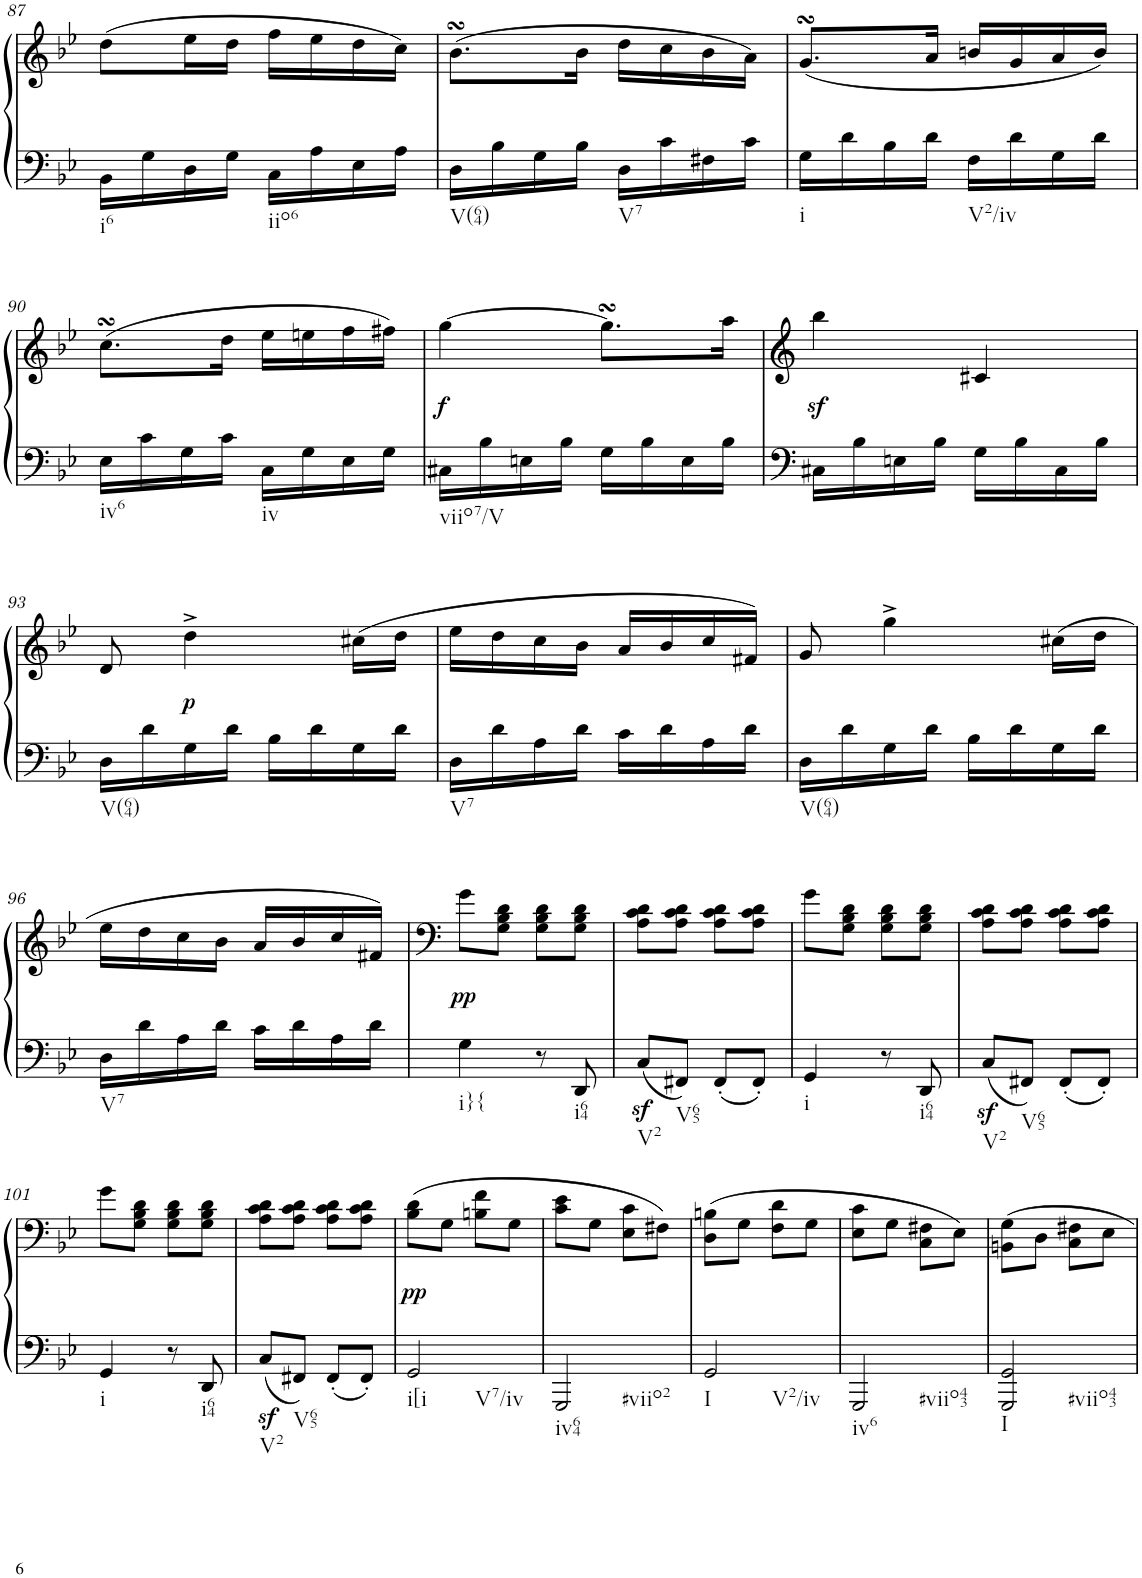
**kern	**kern	**dynam
*part1	*part1	*part1
*staff2	*staff1	*staff1/2
*I"Klavier linke Hand	*	*
!!LO:PB:g=z
*clefG2	*clefG2	*
*k[b-e-]	*k[b-e-]	*
*M2/4	*M2/4	*
=87	=87	=87
!LO:TX:b:t=i6	!	!
16BB-\LL	(8dd\L	.
16G\	.	.
16D\	16ee-\L	.
16G\JJ	16dd\JJ	.
!LO:TX:b:t=iio6	!	!
16C\LL	16ff\LL	.
16A\	16ee-\	.
16E-\	16dd\	.
16A\JJ	16cc\JJ)	.
=88	=88	=88
!LO:TX:b:t=V(64)	!	!
16D\LL	(8.b-sSSs\L	.
16B-\	.	.
16G\	.	.
16B-\JJ	16b-\Jk	.
!LO:TX:b:t=V7	!	!
16D\LL	16dd\LL	.
16c\	16cc\	.
16F#X\	16b-\	.
16c\JJ	16a\JJ)	.
=89	=89	=89
!LO:TX:b:t=i	!	!
16G\LL	(8.gsSSS/L	.
16d\	.	.
16B-\	.	.
16d\JJ	16a/Jk	.
!LO:TX:b:t=V2/iv	!	!
16F\LL	16bn/LL	.
16d\	16g/	.
16G\	16a/	.
16d\JJ	16b/JJ)	.
!!LO:LB:g=z
=90	=90	=90
!LO:TX:b:t=iv6	!	!
16E-\LL	(8.ccsSSS\L	.
16c\	.	.
16G\	.	.
16c\JJ	16dd\Jk	.
!LO:TX:b:t=iv	!	!
16C\LL	16ee-\LL	.
16G\	16een\	.
16E-\	16ff\	.
16G\JJ	16ff#X\JJ)	.
=91	=91	=91
!LO:TX:b:t=viio7/V	!	!
!	!	!LO:DY:b
16C#X\LL	[4gg\	f
16B-\	.	.
16En\	.	.
16B-\JJ	.	.
16G\LL	8.ggsSSS\L]	.
16B-\	.	.
16E\	.	.
16B-\JJ	16aa\Jk	.
=92	=92	=92
16C#X\LL	4bb-z<\	.
16B-\	.	.
16En\	.	.
16B-\JJ	.	.
16G\LL	4c#X/	.
16B-\	.	.
16C#\	.	.
16B-\JJ	.	.
!!LO:LB:g=z
=93	=93	=93
!LO:TX:b:t=V(64)	!	!
16D\LL	8d/	.
16d\	.	.
!	!	!LO:DY:b
16G\	4dd^\	p
16d\JJ	.	.
16B-\LL	.	.
16d\	.	.
16G\	(16cc#X\LL	.
16d\JJ	16dd\JJ	.
=94	=94	=94
!LO:TX:b:t=V7	!	!
16D\LL	16ee-\LL	.
16d\	16dd\	.
16A\	16cc\	.
16d\JJ	16b-\JJ	.
16c\LL	16a/LL	.
16d\	16b-/	.
16A\	16cc/	.
16d\JJ	16f#X/JJ)	.
=95	=95	=95
!LO:TX:b:t=V(64)	!	!
16D\LL	8g/	.
16d\	.	.
16G\	4gg^\	.
16d\JJ	.	.
16B-\LL	.	.
16d\	.	.
16G\	(16cc#X\LL	.
16d\JJ	16dd\JJ	.
!!LO:LB:g=z
=96	=96	=96
!LO:TX:b:t=V7	!	!
16D\LL	16ee-\LL	.
16d\	16dd\	.
16A\	16cc\	.
16d\JJ	16b-\JJ	.
16c\LL	16a/LL	.
16d\	16b-/	.
16A\	16cc/	.
16d\JJ	16f#X/JJ)	.
=97	=97	=97
!LO:TX:b:t=i}{	!	!
!	!	!LO:DY:b
4G\	8g\L	pp
.	8G\ 8B-\ 8d\J	.
8r	8G\ 8B-\ 8d\L	.
!LO:TX:b:t=i64	!	!
8DD/	8G\ 8B-\ 8d\J	.
=98	=98	=98
!LO:TX:b:t=V2	!	!
8Cz</L	8A\ 8c\ 8d\L	.
!LO:TX:b:t=V65	!	!
8FF#X/J	8A\ 8c\ 8d\J	.
8FF#'/L	8A\ 8c\ 8d\L	.
8FF#'/J	8A\ 8c\ 8d\J	.
=99	=99	=99
!LO:TX:b:t=i	!	!
4GG/	8g\L	.
.	8G\ 8B-\ 8d\J	.
8r	8G\ 8B-\ 8d\L	.
!LO:TX:b:t=i64	!	!
8DD/	8G\ 8B-\ 8d\J	.
=100	=100	=100
!LO:TX:b:t=V2	!	!
8Cz</L	8A\ 8c\ 8d\L	.
!LO:TX:b:t=V65	!	!
8FF#X/J	8A\ 8c\ 8d\J	.
8FF#'/L	8A\ 8c\ 8d\L	.
8FF#'/J	8A\ 8c\ 8d\J	.
!!LO:LB:g=z
=101	=101	=101
!LO:TX:b:t=i	!	!
4GG/	8g\L	.
.	8G\ 8B-\ 8d\J	.
8r	8G\ 8B-\ 8d\L	.
!LO:TX:b:t=i64	!	!
8DD/	8G\ 8B-\ 8d\J	.
=102	=102	=102
!LO:TX:b:t=V2	!	!
8Cz</L	8A\ 8c\ 8d\L	.
!LO:TX:b:t=V65	!	!
8FF#X/J	8A\ 8c\ 8d\J	.
8FF#'/L	8A\ 8c\ 8d\L	.
8FF#'/J	8A\ 8c\ 8d\J	.
=103	=103	=103
!LO:TX:b:t=i[i	!	!
!LO:TX:b:t=V7/iv	!	!
!	!	!LO:DY:b
2GG/	(8B-\ 8d\L	pp
.	8G\J	.
.	8Bn\ 8f\L	.
.	8G\J	.
=104	=104	=104
!LO:TX:b:t=iv64	!	!
!LO:TX:b:t=#viio2	!	!
2GGG/	8c\ 8e-\L	.
.	8G\J	.
.	8E-\ 8c\L	.
.	8F#X\J)	.
=105	=105	=105
!LO:TX:b:t=I	!	!
!LO:TX:b:t=V2/iv	!	!
2GG/	(8D\ 8Bn\L	.
.	8G\J	.
.	8F\ 8d\L	.
.	8G\J	.
=106	=106	=106
!LO:TX:b:t=iv6	!	!
!LO:TX:b:t=#viio43	!	!
2GGG/	8E-\ 8c\L	.
.	8G\J	.
.	8C\ 8F#X\L	.
.	8E-\J)	.
=107	=107	=107
!LO:TX:b:t=I	!	!
!LO:TX:b:t=#viio43	!	!
2GGG/ 2GG/	8BBn\ 8G\L	.
.	8D\J	.
.	8C\ 8F#X\L	.
.	8E-\J	.
=	=	=
*-	*-	*-
